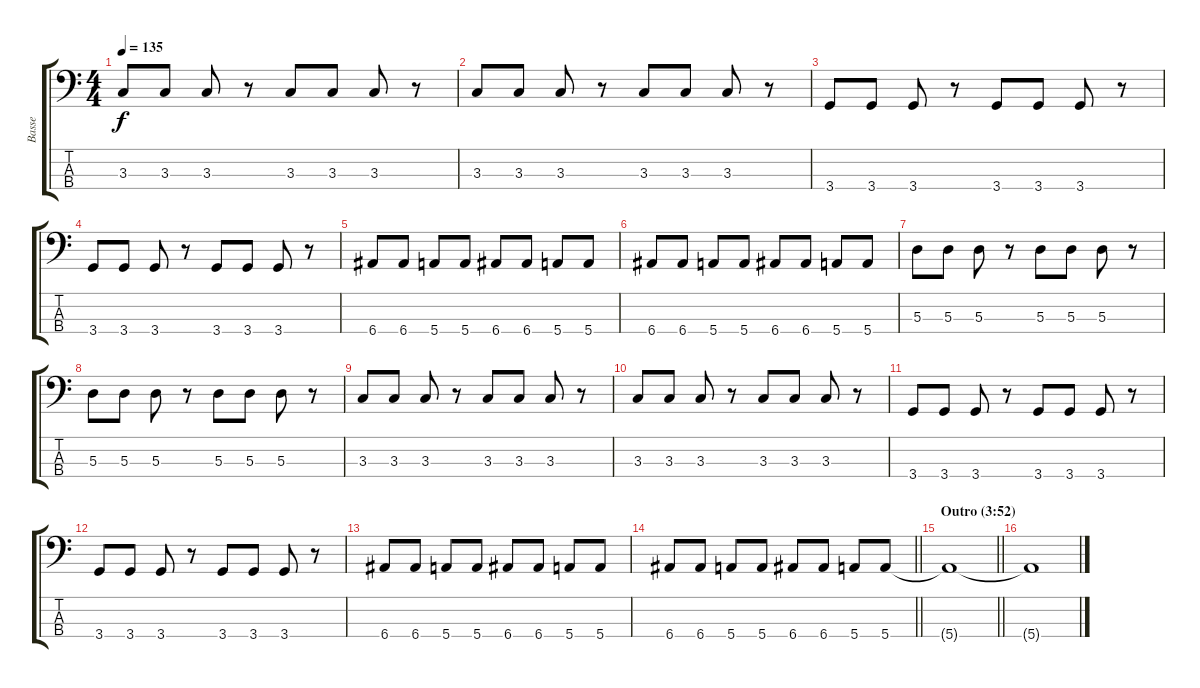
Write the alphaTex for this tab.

\track ("Basse" "Basse") {instrument electricbasspick}
\staff {score tabs}
\tuning (G2 D2 A1 E1) {hide}
\ts (4 4)
\tempo 135
\clef f4
\ks c
3.3.8{dy f} 3.3.8 3.3.8 r.8 3.3.8 3.3.8 3.3.8 r.8 |
3.3.8 3.3.8 3.3.8 r.8 3.3.8 3.3.8 3.3.8 r.8 |
3.4.8 3.4.8 3.4.8 r.8 3.4.8 3.4.8 3.4.8 r.8 |
3.4.8 3.4.8 3.4.8 r.8 3.4.8 3.4.8 3.4.8 r.8 |
6.4.8 6.4.8 5.4.8 5.4.8 6.4.8 6.4.8 5.4.8 5.4.8 |
6.4.8 6.4.8 5.4.8 5.4.8 6.4.8 6.4.8 5.4.8 5.4.8 |
5.3.8 5.3.8 5.3.8 r.8 5.3.8 5.3.8 5.3.8 r.8 |
5.3.8 5.3.8 5.3.8 r.8 5.3.8 5.3.8 5.3.8 r.8 |
3.3.8 3.3.8 3.3.8 r.8 3.3.8 3.3.8 3.3.8 r.8 |
3.3.8 3.3.8 3.3.8 r.8 3.3.8 3.3.8 3.3.8 r.8 |
3.4.8 3.4.8 3.4.8 r.8 3.4.8 3.4.8 3.4.8 r.8 |
3.4.8 3.4.8 3.4.8 r.8 3.4.8 3.4.8 3.4.8 r.8 |
6.4.8 6.4.8 5.4.8 5.4.8 6.4.8 6.4.8 5.4.8 5.4.8 |
\barLineRight lightlight
6.4.8 6.4.8 5.4.8 5.4.8 6.4.8 6.4.8 5.4.8 5.4.8 |
\section ("" "Outro (3:52)")
\barLineRight lightlight
5.4{t}.1 |
5.4{t}.1
